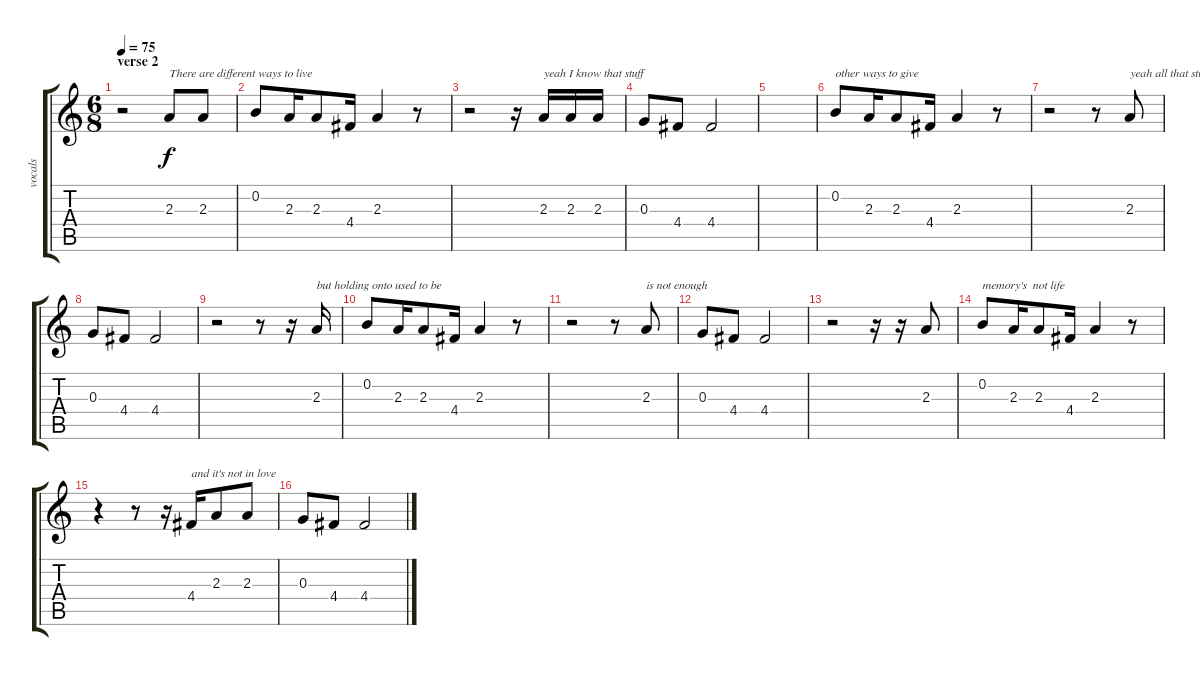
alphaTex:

\track ("vocals" "vocals") {instrument electricguitarjazz}
\staff {score tabs}
\tuning (E4 B3 G3 D3 A2 E2) {hide}
\ts (6 8)
\section ("" "verse 2")
\tempo 75
\clef g2
\ks c
r.2{dy f} 2.3.8{txt "There are different ways to live"} 2.3.8 |
0.2.8 2.3.16 2.3.8 4.4.16 2.3.4 r.8 |
r.2 r.16 2.3.16{txt "yeah I know that stuff"} 2.3.16 2.3.16 |
0.3.8 4.4.8 4.4.2 |
|
0.2.8{txt "other ways to give"} 2.3.16 2.3.8 4.4.16 2.3.4 r.8 |
r.2 r.8 2.3.8{txt "yeah all that stuff"} |
0.3.8 4.4.8 4.4.2 |
r.2 r.8 r.16 2.3.16{txt "but holding onto used to be"} |
0.2.8 2.3.16 2.3.8 4.4.16 2.3.4 r.8 |
r.2 r.8 2.3.8{txt "is not enough"} |
0.3.8 4.4.8 4.4.2 |
r.2 r.16 r.16 2.3.8 |
0.2.8{txt "memory's  not life"} 2.3.16 2.3.8 4.4.16 2.3.4 r.8 |
r.4 r.8 r.16 4.4.16{txt "and it's not in love"} 2.3.8 2.3.8 |
0.3.8 4.4.8 4.4.2
